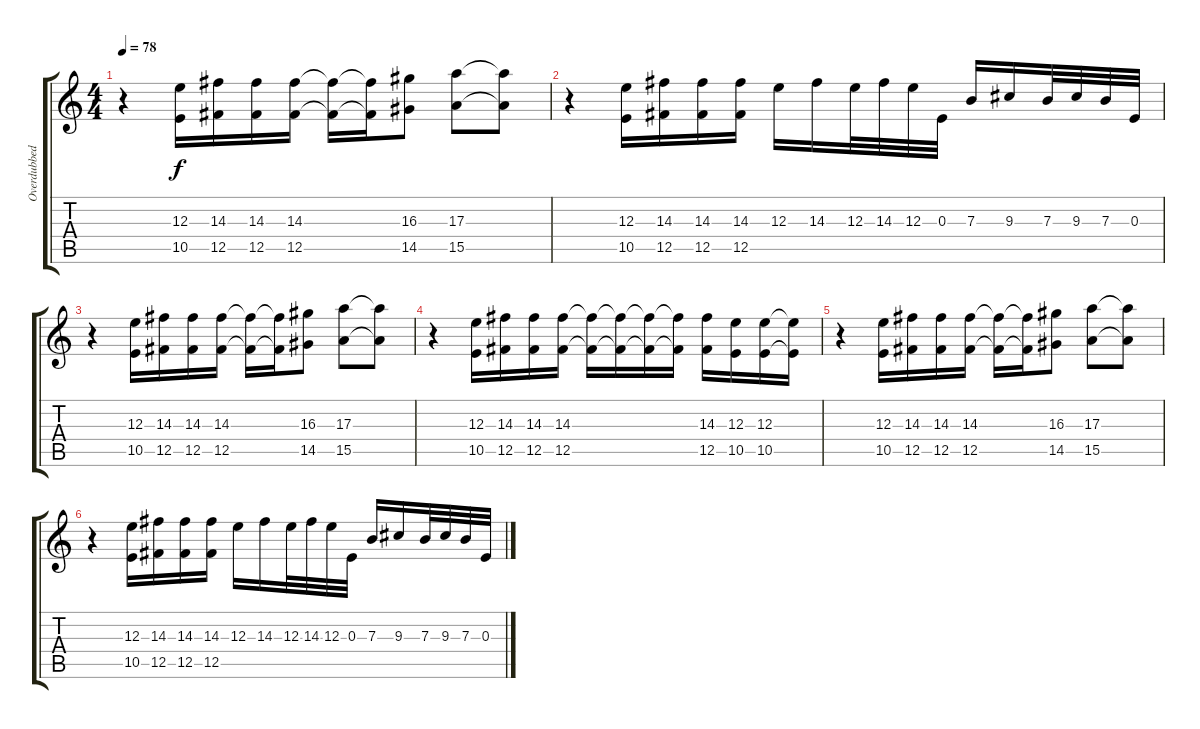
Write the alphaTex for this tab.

\track ("Overdubbed Left Guitar" "Overdubbed") {instrument distortionguitar}
\staff {score tabs}
\tuning (Db4 Ab3 E3 B2 Gb2 B1) {hide}
\ts (4 4)
\tempo 78
\clef g2
\ks c
r.4{dy f} (12.3 10.5).16 (14.3 12.5).16 (14.3 12.5).16 (14.3 12.5).16 (14.3{t} 12.5{t}).16 (14.3{t} 12.5{t}).16 (16.3 14.5).8 (17.3 15.5).8 (17.3{t} 15.5{t}).8 |
r.4 (12.3 10.5).16 (14.3 12.5).16 (14.3 12.5).16 (14.3 12.5).16 12.3.16 14.3.16 12.3.32 14.3.32 12.3.32 0.3.32 7.3.16 9.3.16 7.3.32 9.3.32 7.3.32 0.3.32 |
r.4 (12.3 10.5).16 (14.3 12.5).16 (14.3 12.5).16 (14.3 12.5).16 (14.3{t} 12.5{t}).16 (14.3{t} 12.5{t}).16 (16.3 14.5).8 (17.3 15.5).8 (17.3{t} 15.5{t}).8 |
r.4 (12.3 10.5).16 (14.3 12.5).16 (14.3 12.5).16 (14.3 12.5).16 (14.3{t} 12.5{t}).16 (14.3{t} 12.5{t}).16 (14.3{t} 12.5{t}).16 (14.3{t} 12.5{t}).16 (14.3 12.5).16 (12.3 10.5).16 (12.3 10.5).16 (12.3{t} 10.5{t}).16 |
r.4 (12.3 10.5).16 (14.3 12.5).16 (14.3 12.5).16 (14.3 12.5).16 (14.3{t} 12.5{t}).16 (14.3{t} 12.5{t}).16 (16.3 14.5).8 (17.3 15.5).8 (17.3{t} 15.5{t}).8 |
r.4 (12.3 10.5).16 (14.3 12.5).16 (14.3 12.5).16 (14.3 12.5).16 12.3.16 14.3.16 12.3.32 14.3.32 12.3.32 0.3.32 7.3.16 9.3.16 7.3.32 9.3.32 7.3.32 0.3.32
